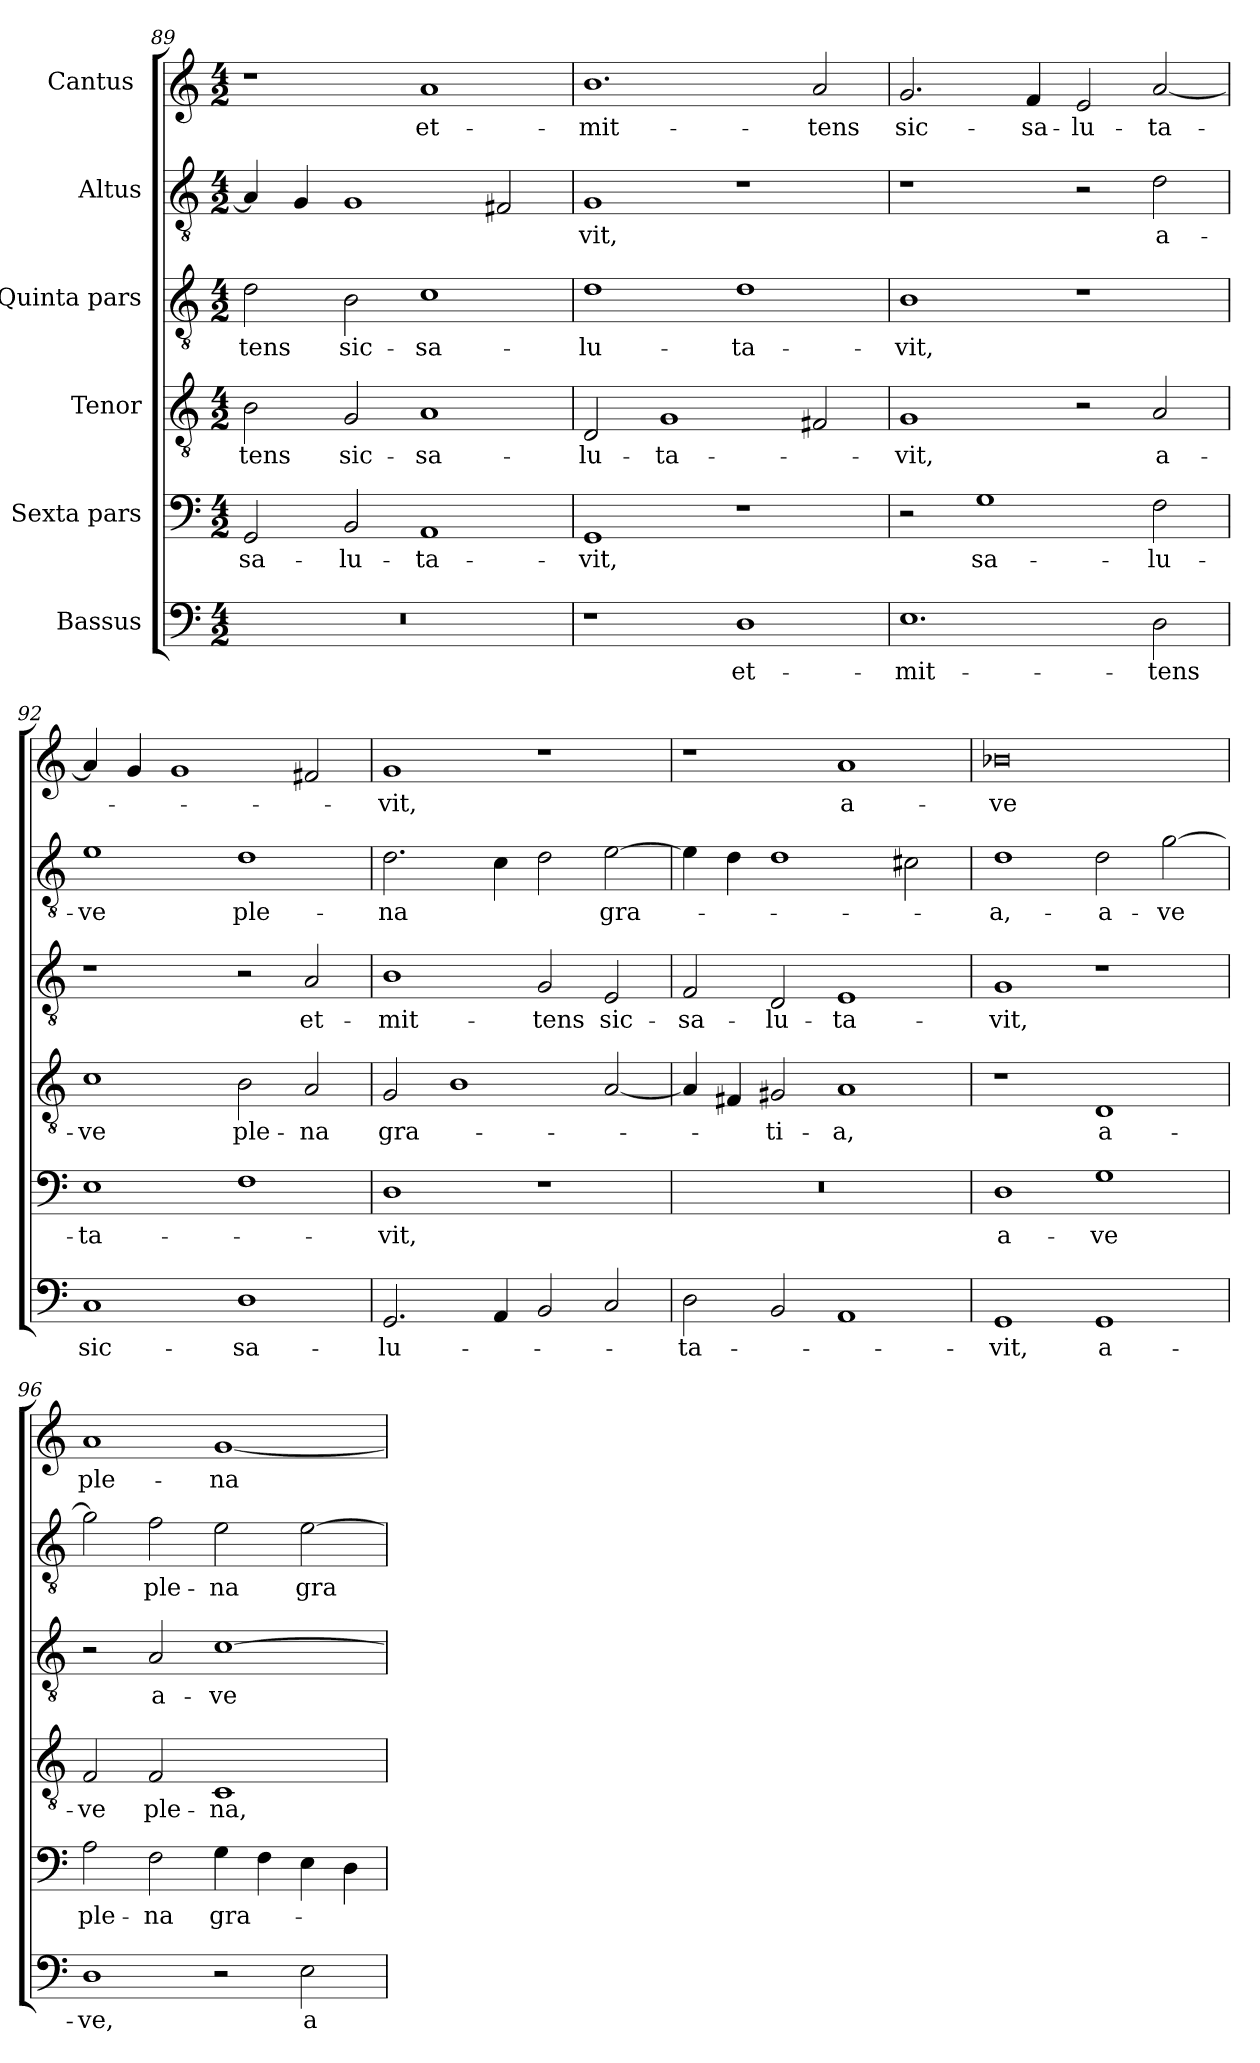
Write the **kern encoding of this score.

**kern	**text	**kern	**text	**kern	**text	**kern	**text	**kern	**text	**kern	**text
*part6	*part6	*part5	*part5	*part4	*part4	*part3	*part3	*part2	*part2	*part1	*part1
*staff6	*staff6	*staff5	*staff5	*staff4	*staff4	*staff3	*staff3	*staff2	*staff2	*staff1	*staff1
*I"Bassus	*	*I"Sexta pars	*	*I"Tenor	*	*I"Quinta pars	*	*I"Altus	*	*I"Cantus 	*
*clefF4	*	*clefF4	*	*clefGv2	*	*clefGv2	*	*clefGv2	*	*clefG2	*
*k[]	*	*k[]	*	*k[]	*	*k[]	*	*k[]	*	*k[]	*
*M4/2	*	*M4/2	*	*M4/2	*	*M4/2	*	*M4/2	*	*M4/2	*
=89	=89	=89	=89	=89	=89	=89	=89	=89	=89	=89	=89
0r	.	2GG/	sa-	2B\	-tens	2d\	-tens	4A/]	.	1r	.
.	.	.	.	.	.	.	.	4G/	.	.	.
.	.	2BB/	-lu-	2G/	sic-	2B\	sic-	1G/	.	.	.
.	.	1AA/	-ta-	1A/	sa-	1c\	sa-	.	.	1a/	et-
.	.	.	.	.	.	.	.	2F#X/	.	.	.
=90	=90	=90	=90	=90	=90	=90	=90	=90	=90	=90	=90
1r	.	1GG/	-vit,	2D/	-lu-	1d\	-lu-	1G/	-vit,	1.b\	mit-
.	.	.	.	1G/	-ta-	.	.	.	.	.	.
1D\	et-	1r	.	.	.	1d\	-ta-	1r	.	.	.
.	.	.	.	2F#X/	.	.	.	.	.	2a/	-tens
=91	=91	=91	=91	=91	=91	=91	=91	=91	=91	=91	=91
1.E\	mit-	2r	.	1G/	-vit,	1B\	-vit,	1r	.	2.g/	sic-
.	.	1G\	sa-	.	.	.	.	.	.	.	.
.	.	.	.	.	.	.	.	.	.	4f/	sa-
.	.	.	.	2r	.	1r	.	2r	.	2e/	-lu-
2D\	-tens	2F\	-lu-	2A/	a-	.	.	2d\	a-	[2a/	-ta-
=92	=92	=92	=92	=92	=92	=92	=92	=92	=92	=92	=92
1C/	sic-	1E\	-ta-	1c\	-ve	1r	.	1e\	-ve	4a/]	.
.	.	.	.	.	.	.	.	.	.	4g/	.
.	.	.	.	.	.	.	.	.	.	1g/	.
1D\	sa-	1F\	.	2B\	ple-	2r	.	1d\	ple-	.	.
.	.	.	.	2A/	-na	2A/	et-	.	.	2f#X/	.
=93	=93	=93	=93	=93	=93	=93	=93	=93	=93	=93	=93
2.GG/	-lu-	1D\	-vit,	2G/	gra-	1B\	mit-	2.d\	-na	1g/	-vit,
.	.	.	.	1B\	.	.	.	.	.	.	.
4AA/	.	.	.	.	.	.	.	4c\	.	.	.
2BB/	.	1r	.	.	.	2G/	-tens	2d\	.	1r	.
2C/	.	.	.	[2A/	.	2E/	sic-	[2e\	gra-	.	.
=94	=94	=94	=94	=94	=94	=94	=94	=94	=94	=94	=94
2D\	-ta-	0r	.	4A/]	.	2F/	sa-	4e\]	.	1r	.
.	.	.	.	4F#X/	.	.	.	4d\	.	.	.
2BB/	.	.	.	2G#X/	-ti-	2D/	-lu-	1d\	.	.	.
1AA/	.	.	.	1A/	-a,	1E/	-ta-	.	.	1a/	a-
.	.	.	.	.	.	.	.	2c#X\	.	.	.
=95	=95	=95	=95	=95	=95	=95	=95	=95	=95	=95	=95
1GG/	-vit,	1D\	a-	1r	.	1G/	-vit,	1d\	a,-	0b-X\	-ve
1GG/	a-	1G\	-ve	1D/	a-	1r	.	2d\	a-	.	.
.	.	.	.	.	.	.	.	[2g\	-ve	.	.
=96	=96	=96	=96	=96	=96	=96	=96	=96	=96	=96	=96
1D\	-ve,	2A\	ple-	2F/	-ve	2r	.	2g\]	.	1a/	ple-
.	.	2F\	-na	2F/	ple-	2A/	a-	2f\	ple-	.	.
2r	.	4G\	gra-	1C/	-na,	[1c\	-ve	2e\	-na	[1g/	-na
.	.	4F\	.	.	.	.	.	.	.	.	.
2E\	a-	4E\	.	.	.	.	.	[2e\	gra-	.	.
.	.	4D\	.	.	.	.	.	.	.	.	.
=	=	=	=	=	=	=	=	=	=	=	=
*-	*-	*-	*-	*-	*-	*-	*-	*-	*-	*-	*-
